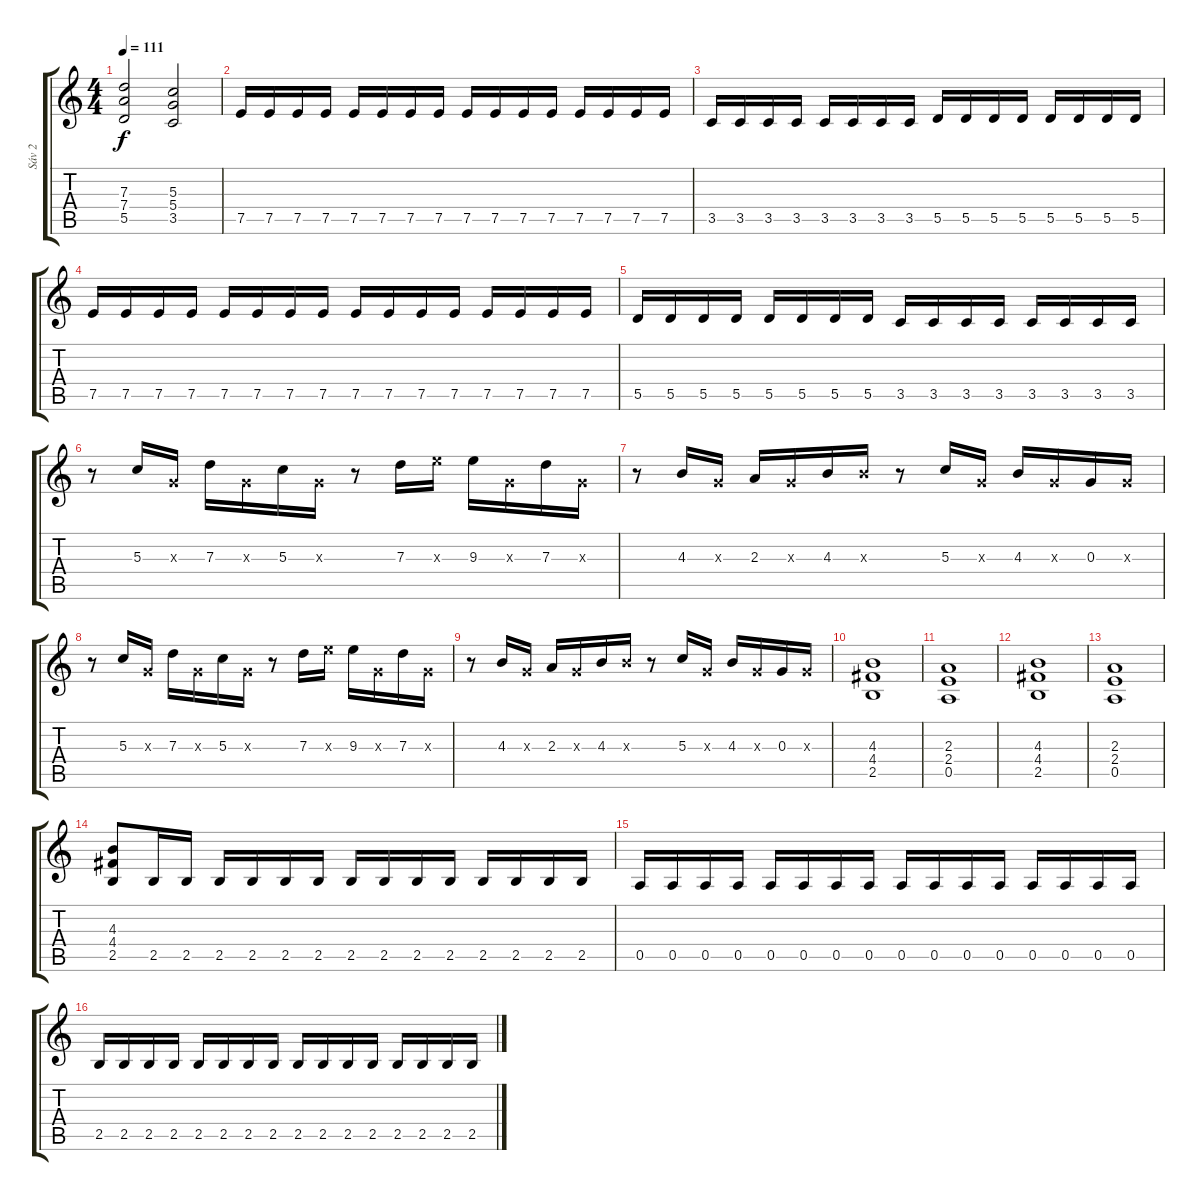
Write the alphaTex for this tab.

\track ("Sáv 2" "Sáv 2") {instrument distortionguitar}
\staff {score tabs}
\tuning (E4 B3 G3 D3 A2 E2) {hide}
\ts (4 4)
\tempo 111
\clef g2
\ks c
(7.3 7.4 5.5).2{dy f} (5.3 5.4 3.5).2 |
7.5.16 7.5.16 7.5.16 7.5.16 7.5.16 7.5.16 7.5.16 7.5.16 7.5.16 7.5.16 7.5.16 7.5.16 7.5.16 7.5.16 7.5.16 7.5.16 |
3.5.16 3.5.16 3.5.16 3.5.16 3.5.16 3.5.16 3.5.16 3.5.16 5.5.16 5.5.16 5.5.16 5.5.16 5.5.16 5.5.16 5.5.16 5.5.16 |
7.5.16 7.5.16 7.5.16 7.5.16 7.5.16 7.5.16 7.5.16 7.5.16 7.5.16 7.5.16 7.5.16 7.5.16 7.5.16 7.5.16 7.5.16 7.5.16 |
5.5.16 5.5.16 5.5.16 5.5.16 5.5.16 5.5.16 5.5.16 5.5.16 3.5.16 3.5.16 3.5.16 3.5.16 3.5.16 3.5.16 3.5.16 3.5.16 |
r.8 5.3.16 0.3{x}.16 7.3.16 0.3{x}.16 5.3.16 0.3{x}.16 r.8 7.3.16 9.3{x}.16 9.3.16 0.3{x}.16 7.3.16 0.3{x}.16 |
r.8 4.3.16 0.3{x}.16 2.3.16 0.3{x}.16 4.3.16 4.3{x}.16 r.8 5.3.16 0.3{x}.16 4.3.16 0.3{x}.16 0.3.16 0.3{x}.16 |
r.8 5.3.16 0.3{x}.16 7.3.16 0.3{x}.16 5.3.16 0.3{x}.16 r.8 7.3.16 9.3{x}.16 9.3.16 0.3{x}.16 7.3.16 0.3{x}.16 |
r.8 4.3.16 0.3{x}.16 2.3.16 0.3{x}.16 4.3.16 4.3{x}.16 r.8 5.3.16 0.3{x}.16 4.3.16 0.3{x}.16 0.3.16 0.3{x}.16 |
(4.3 4.4 2.5).1 |
(2.3 2.4 0.5).1 |
(4.3 4.4 2.5).1 |
(2.3 2.4 0.5).1 |
(4.3 4.4 2.5).8 2.5.16 2.5.16 2.5.16 2.5.16 2.5.16 2.5.16 2.5.16 2.5.16 2.5.16 2.5.16 2.5.16 2.5.16 2.5.16 2.5.16 |
0.5.16 0.5.16 0.5.16 0.5.16 0.5.16 0.5.16 0.5.16 0.5.16 0.5.16 0.5.16 0.5.16 0.5.16 0.5.16 0.5.16 0.5.16 0.5.16 |
2.5.16 2.5.16 2.5.16 2.5.16 2.5.16 2.5.16 2.5.16 2.5.16 2.5.16 2.5.16 2.5.16 2.5.16 2.5.16 2.5.16 2.5.16 2.5.16
